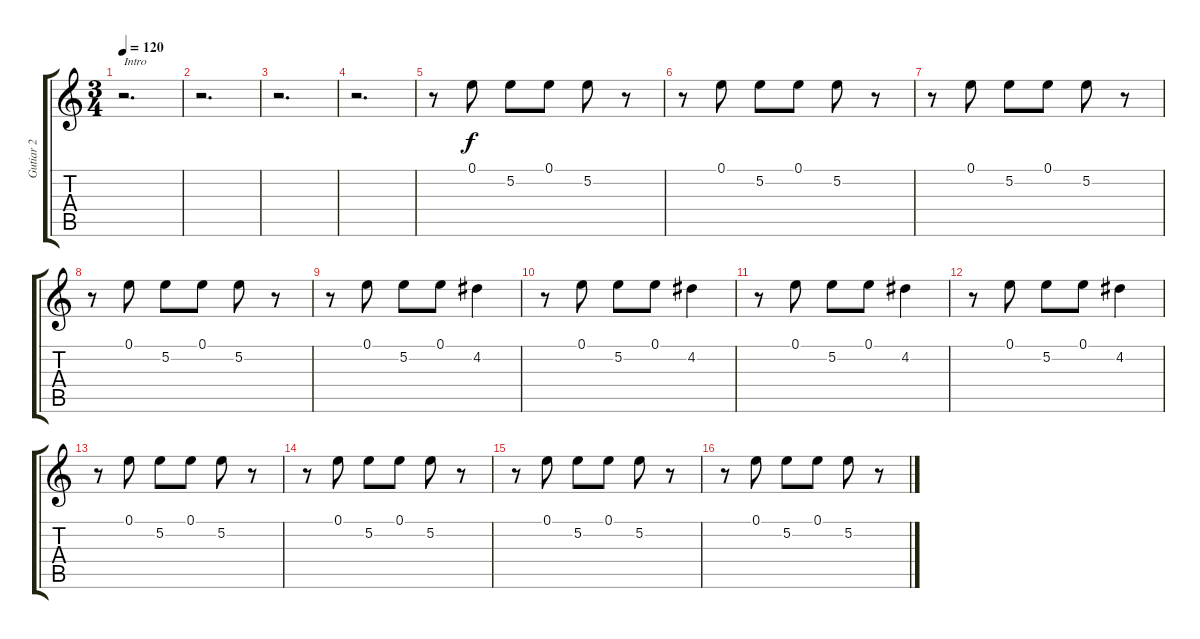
\track ("Gutiar 2" "Gutiar 2") {instrument electricguitarclean}
\staff {score tabs}
\tuning (E4 B3 G3 D3 A2 E2) {hide}
\ts (3 4)
\tempo 120
\clef g2
\ks c
r.2{d txt "Intro" dy f instrument electricguitarclean} |
r.2{d} |
r.2{d} |
r.2{d} |
r.8 0.1.8 5.2.8 0.1.8 5.2.8 r.8 |
r.8 0.1.8 5.2.8 0.1.8 5.2.8 r.8 |
r.8 0.1.8 5.2.8 0.1.8 5.2.8 r.8 |
r.8 0.1.8 5.2.8 0.1.8 5.2.8 r.8 |
r.8 0.1.8 5.2.8 0.1.8 4.2.4 |
r.8 0.1.8 5.2.8 0.1.8 4.2.4 |
r.8 0.1.8 5.2.8 0.1.8 4.2.4 |
r.8 0.1.8 5.2.8 0.1.8 4.2.4 |
r.8 0.1.8 5.2.8 0.1.8 5.2.8 r.8 |
r.8 0.1.8 5.2.8 0.1.8 5.2.8 r.8 |
r.8 0.1.8 5.2.8 0.1.8 5.2.8 r.8 |
r.8 0.1.8 5.2.8 0.1.8 5.2.8 r.8
